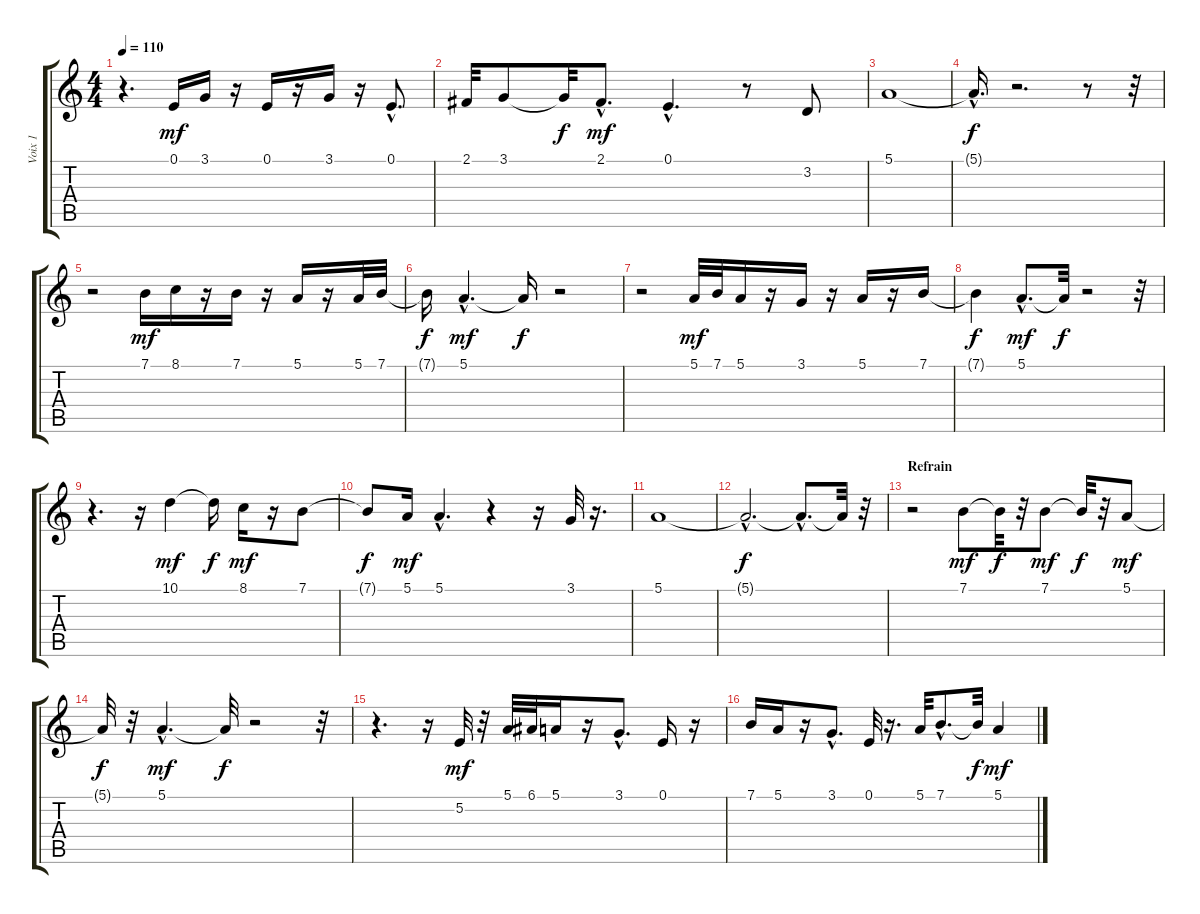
\track ("Voix 1" "Voix 1") {instrument synthbrass1}
\staff {score tabs}
\tuning (E4 B3 G3 D3 A2 E2) {hide}
\ts (4 4)
\tempo 110
\clef g2
\ks c
r.4{d dy f} 0.1.16{dy mf} 3.1.16 r.16 0.1.16 r.16 3.1.16 r.16 0.1{hac}.8{d} |
2.1.32 3.1.8 3.1{t}.32{dy f} 2.1{hac}.8{d dy mf} 0.1{hac}.4{d} r.8 3.2.8 |
5.1.1 |
5.1{hac t}.16{d dy f} r.2{d} r.8 r.32 |
r.2 7.1.16{dy mf} 8.1.16 r.16 7.1.16 r.16 5.1.16 r.16 5.1.32 7.1.32 |
7.1{t}.16{dy f} 5.1{hac}.4{d dy mf} 5.1{t}.16{dy f} r.2 |
r.2 5.1.32{dy mf} 7.1.32 5.1.16 r.16 3.1.16 r.16 5.1.16 r.16 7.1.16 |
7.1{t}.4{dy f} 5.1{hac}.8{d dy mf} 5.1{t}.32{dy f} r.2 r.32 |
r.4{d} r.16 10.1.4{dy mf} 10.1{t}.16{dy f} 8.1.16{dy mf} r.16 7.1.8 |
7.1{t}.8{dy f} 5.1.16{dy mf} 5.1{hac}.4{d} r.4 r.16 3.1.32 r.16{d} |
5.1.1 |
5.1{hac t}.2{d dy f} 5.1{hac t}.8{d} 5.1{t}.32 r.32 |
\section ("" "Refrain")
r.2 7.1.8{dy mf} 7.1{t}.32{dy f} r.32 7.1.8{dy mf} 7.1{t}.32{dy f} r.32 5.1.8{dy mf} |
5.1{t}.32{dy f} r.32 5.1{hac}.4{d dy mf} 5.1{t}.32{dy f} r.2 r.32 |
r.4{d} r.16 5.2.32{dy mf} r.32 5.1.32 6.1.32 5.1.16 r.16 3.1{hac}.8{d} 0.1.16 r.16 |
7.1.16 5.1.16 r.16 3.1{hac}.8{d} 0.1.32 r.16{d} 5.1.32 7.1{hac}.8{d} 7.1{t}.32{dy f} 5.1.4{dy mf}
